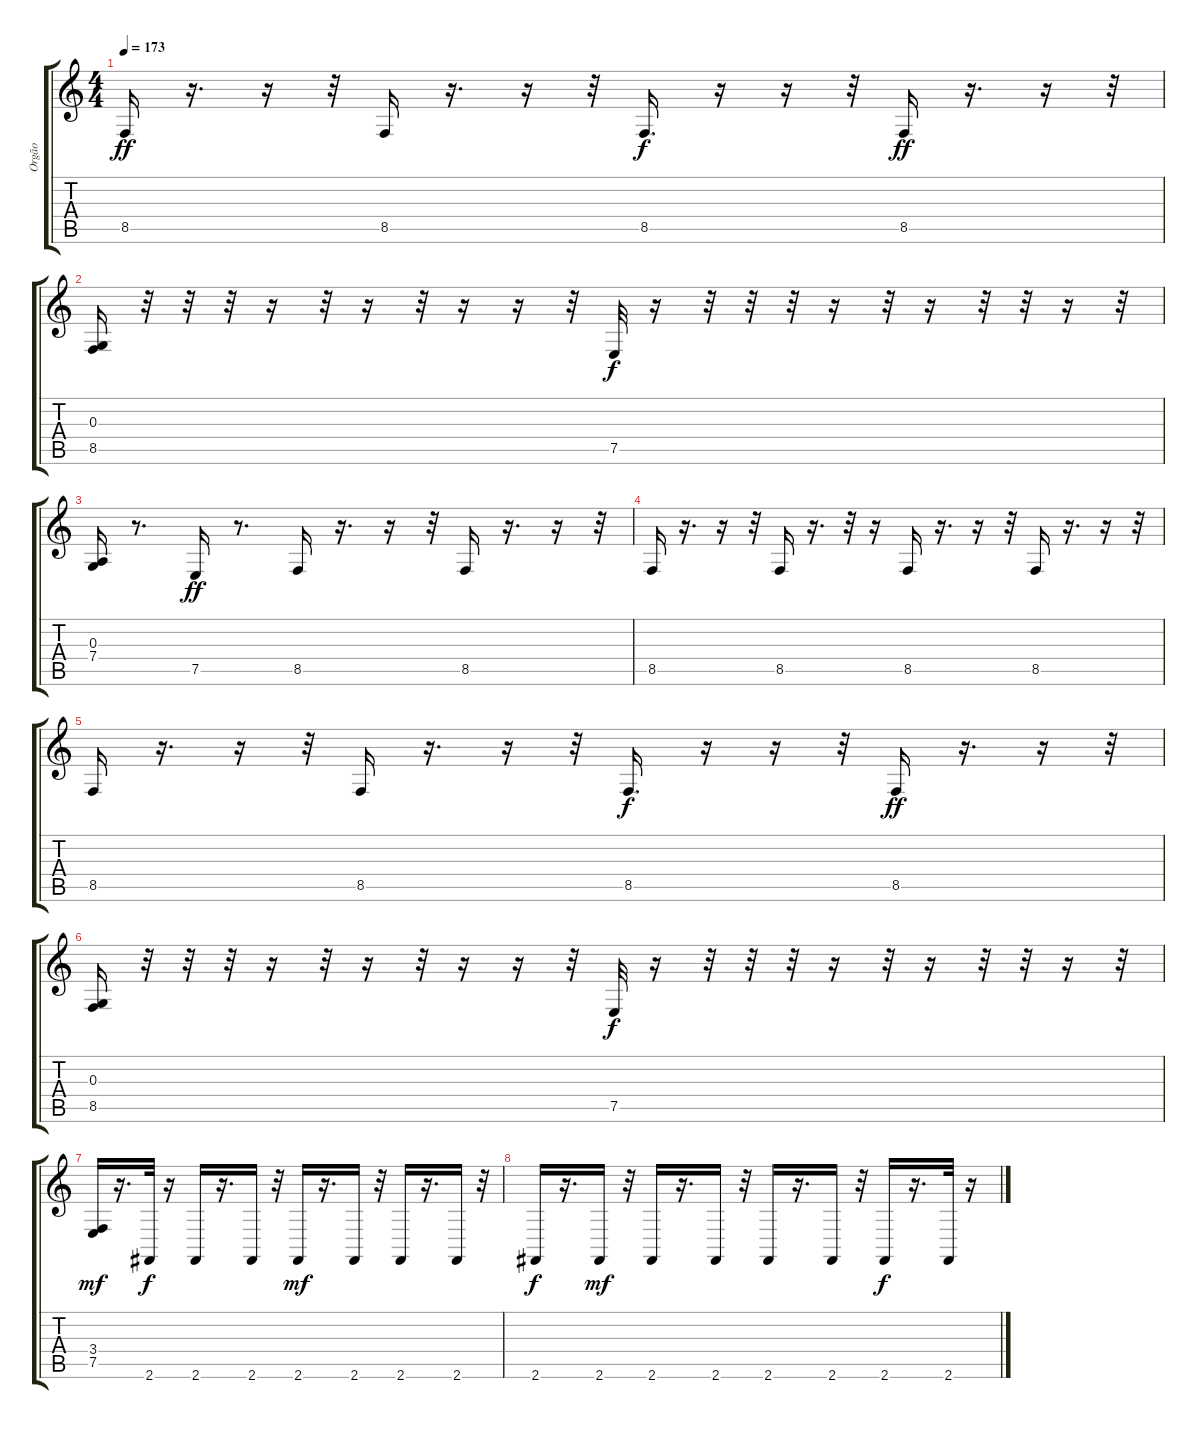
\track ("Orgão" "Orgão") {instrument drawbarorgan}
\staff {score tabs}
\tuning (E4 B3 G3 D3 A2 E2) {hide}
\ts (4 4)
\tempo 173
\clef g2
\ks c
8.5.16{dy ff} r.16{d} r.16 r.32 8.5.16 r.16{d} r.16 r.32 8.5.16{d dy f} r.16 r.16 r.32 8.5.16{dy ff} r.16{d} r.16 r.32 |
(0.3 8.5).16 r.32 r.32 r.32 r.16 r.32 r.16 r.32 r.16 r.16 r.32 7.5.32{dy f} r.16 r.32 r.32 r.32 r.16 r.32 r.16 r.32 r.32 r.16 r.32 |
(0.3 7.4).16 r.8{d} 7.5.16{dy ff} r.8{d} 8.5.16 r.16{d} r.16 r.32 8.5.16 r.16{d} r.16 r.32 |
8.5.16 r.16{d} r.16 r.32 8.5.16 r.16{d} r.32 r.16 8.5.16 r.16{d} r.16 r.32 8.5.16 r.16{d} r.16 r.32 |
8.5.16 r.16{d} r.16 r.32 8.5.16 r.16{d} r.16 r.32 8.5.16{d dy f} r.16 r.16 r.32 8.5.16{dy ff} r.16{d} r.16 r.32 |
(0.3 8.5).16 r.32 r.32 r.32 r.16 r.32 r.16 r.32 r.16 r.16 r.32 7.5.32{dy f} r.16 r.32 r.32 r.32 r.16 r.32 r.16 r.32 r.32 r.16 r.32 |
(3.4 7.5).16{dy mf} r.16{d} 2.6.32{dy f} r.16 2.6.16 r.16{d} 2.6.16 r.32 2.6.16{dy mf} r.16{d} 2.6.16 r.32 2.6.16 r.16{d} 2.6.16 r.32 |
2.6.16{dy f} r.16{d} 2.6.16{dy mf} r.32 2.6.16 r.16{d} 2.6.16 r.32 2.6.16 r.16{d} 2.6.16 r.32 2.6.16{dy f} r.16{d} 2.6.32 r.16
